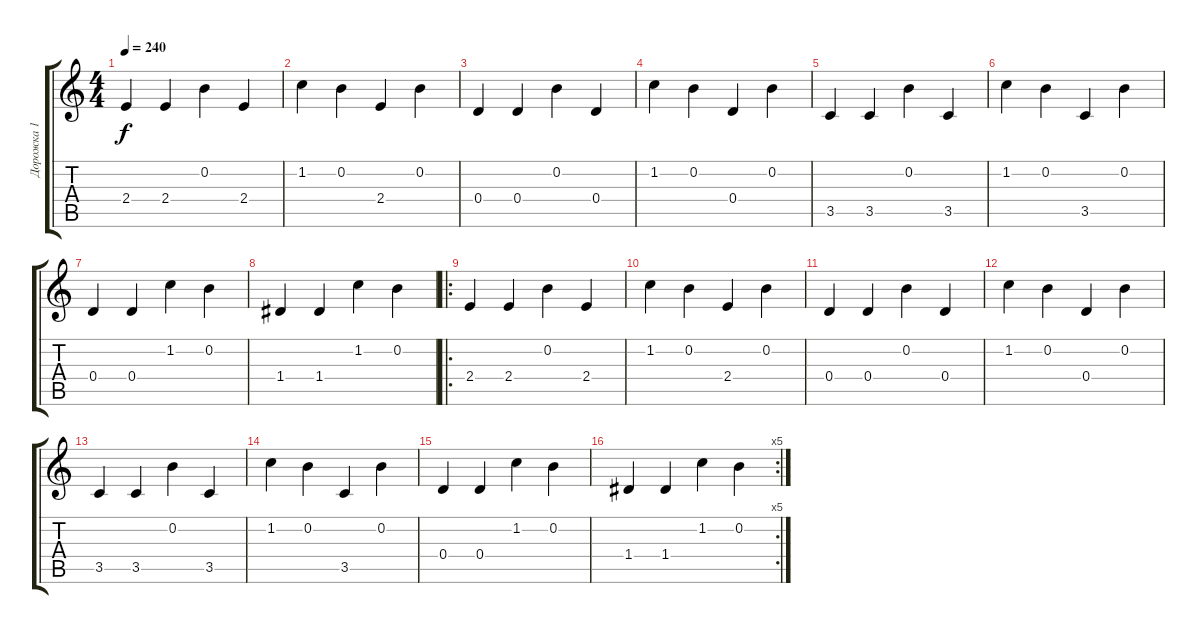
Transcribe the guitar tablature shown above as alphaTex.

\track ("Дорожка 1" "Дорожка 1") {instrument overdrivenguitar}
\staff {score tabs}
\tuning (E4 B3 G3 D3 A2 E2) {hide}
\ts (4 4)
\tempo 240
\clef g2
\ks c
2.4.4{dy f instrument overdrivenguitar} 2.4.4 0.2.4 2.4.4 |
1.2.4 0.2.4 2.4.4 0.2.4 |
0.4.4 0.4.4 0.2.4 0.4.4 |
1.2.4 0.2.4 0.4.4 0.2.4 |
3.5.4 3.5.4 0.2.4 3.5.4 |
1.2.4 0.2.4 3.5.4 0.2.4 |
0.4.4 0.4.4 1.2.4 0.2.4 |
1.4.4 1.4.4 1.2.4 0.2.4 |
\ro
2.4.4 2.4.4 0.2.4 2.4.4 |
1.2.4 0.2.4 2.4.4 0.2.4 |
0.4.4 0.4.4 0.2.4 0.4.4 |
1.2.4 0.2.4 0.4.4 0.2.4 |
3.5.4 3.5.4 0.2.4 3.5.4 |
1.2.4 0.2.4 3.5.4 0.2.4 |
0.4.4 0.4.4 1.2.4 0.2.4 |
\rc 5
1.4.4 1.4.4 1.2.4 0.2.4
